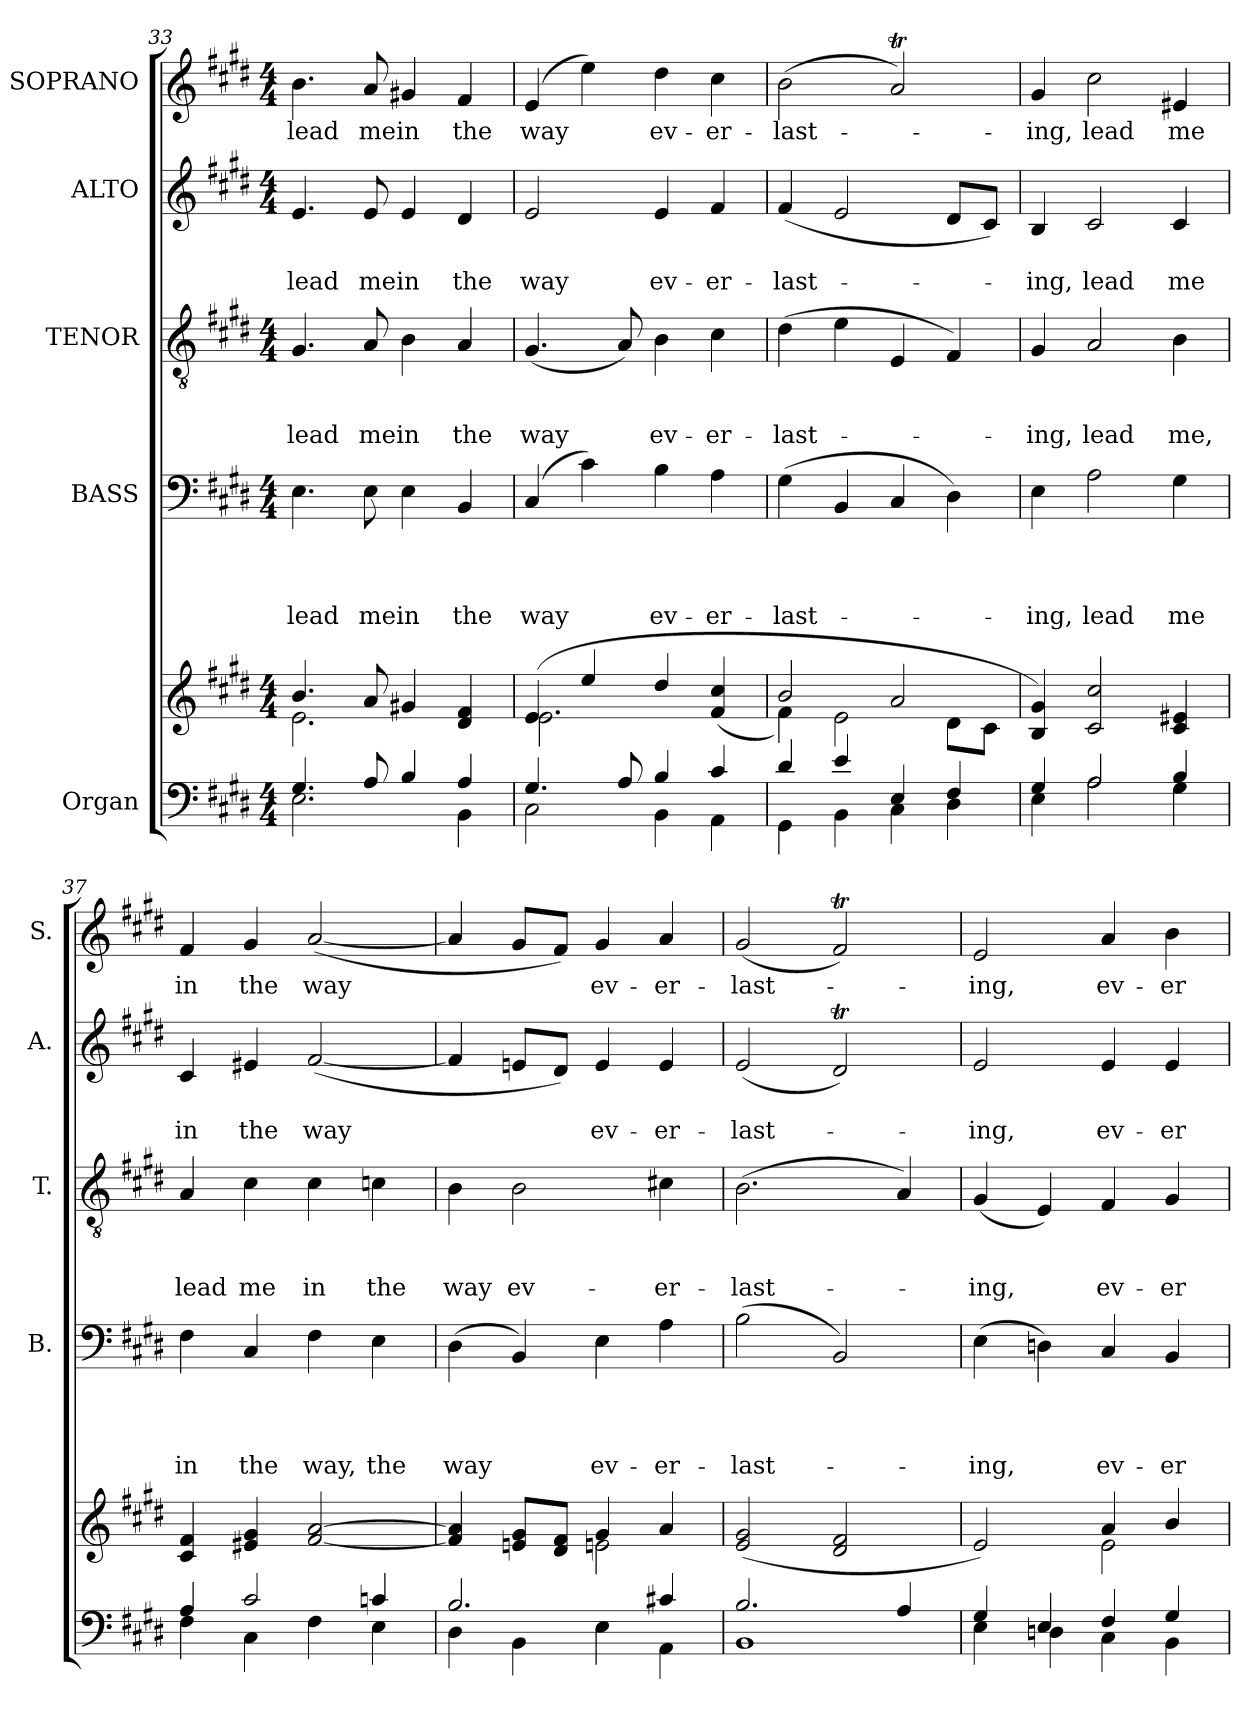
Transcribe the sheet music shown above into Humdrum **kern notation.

**kern	**kern	**kern	**text	**text	**text	**text	**kern	**text	**text	**text	**kern	**text	**text	**kern	**text
*part5	*part5	*part4	*part4	*part4	*part4	*part4	*part3	*part3	*part3	*part3	*part2	*part2	*part2	*part1	*part1
*staff6	*staff5	*staff4	*staff4	*staff4	*staff4	*staff4	*staff3	*staff3	*staff3	*staff3	*staff2	*staff2	*staff2	*staff1	*staff1
*I"Organ	*	*I"BASS	*	*	*	*	*I"TENOR	*	*	*	*I"ALTO	*	*	*I"SOPRANO	*
*	*	*I'B.	*	*	*	*	*I'T.	*	*	*	*I'A.	*	*	*I'S.	*
*clefF4	*clefG2	*clefF4	*	*	*	*	*clefGv2	*	*	*	*clefG2	*	*	*clefG2	*
*k[f#c#g#d#]	*k[f#c#g#d#]	*k[f#c#g#d#]	*	*	*	*	*k[f#c#g#d#]	*	*	*	*k[f#c#g#d#]	*	*	*k[f#c#g#d#]	*
*E:	*E:	*E:	*	*	*	*	*E:	*	*	*	*E:	*	*	*E:	*
*M4/4	*M4/4	*M4/4	*	*	*	*	*M4/4	*	*	*	*M4/4	*	*	*M4/4	*
=33	=33	=33	=33	=33	=33	=33	=33	=33	=33	=33	=33	=33	=33	=33	=33
*^	*^	*	*	*	*	*	*	*	*	*	*	*	*	*	*
!	!	!	!	!	!	!	!	!LO:LY:b	!	!	!	!LO:LY:b	!	!	!LO:LY:b	!	!LO:LY:b
4.G#/	2.E\	4.b/	2.e\	4.E\	.	.	.	lead	4.G#/	.	.	lead	4.e/	.	lead	4.b\	lead
!	!	!	!	!	!	!	!	!LO:LY:b	!	!	!	!LO:LY:b	!	!	!LO:LY:b	!	!LO:LY:b
8A/	.	8a/	.	8E\	.	.	.	me	8A/	.	.	me	8e/	.	me	8a/	me
!	!	!	!	!	!	!	!	!LO:LY:b	!	!	!	!LO:LY:b	!	!	!LO:LY:b	!	!LO:LY:b
4B/	.	4g#X/	.	4E\	.	.	.	in	4B\	.	.	in	4e/	.	in	4g#X/	in
!	!	!	!	!	!	!	!	!LO:LY:b	!	!	!	!LO:LY:b	!	!	!LO:LY:b	!	!LO:LY:b
4A/	4BB\	4d#/ 4f#/	4ryy	4BB/	.	.	.	the	4A/	.	.	the	4d#/	.	the	4f#/	the
!!LO:LB:g=z
=34	=34	=34	=34	=34	=34	=34	=34	=34	=34	=34	=34	=34	=34	=34	=34	=34	=34
!	!	!	!	!	!	!	!	!LO:LY:b	!	!	!	!LO:LY:b	!	!	!LO:LY:b	!	!LO:LY:b
4.G#/	2C#\	(4e/	2.e\	(4C#/	.	.	.	way	(<4.G#/	.	.	way	2e/	.	way	(4e/	way
.	.	4ee/	.	4c#\)	.	.	.	.	.	.	.	.	.	.	.	4ee\)	.
8A/	.	.	.	.	.	.	.	.	8A/)	.	.	.	.	.	.	.	.
!	!	!	!	!	!	!	!	!LO:LY:b	!	!	!	!LO:LY:b	!	!	!LO:LY:b	!	!LO:LY:b
4B/	4BB\	4dd#/	.	4B\	.	.	.	ev-	4B\	.	.	ev-	4e/	.	ev-	4dd#\	ev-
!	!	!	!	!	!	!	!	!LO:LY:b	!	!	!	!LO:LY:b	!	!	!LO:LY:b	!	!LO:LY:b
4c#/	4AA\	(<4f#/ 4cc#/	4ryy	4A\	.	.	.	-er-	4c#\	.	.	-er-	4f#/	.	-er-	4cc#\	-er-
=35	=35	=35	=35	=35	=35	=35	=35	=35	=35	=35	=35	=35	=35	=35	=35	=35	=35
!	!	!	!	!	!	!	!	!LO:LY:b	!	!	!	!LO:LY:b	!	!	!LO:LY:b	!	!LO:LY:b
4GG#\	4d#/	2b/	4f#\)	(>4G#\	.	.	.	-last-	(>4d#\	.	.	-last-	(<4f#/	.	-last-	(>2b\	-last-
4BB\	4e/	.	2e\	4BB/	.	.	.	.	4e\	.	.	.	2e/	.	.	.	.
4E/	4C#\	2a/	.	4C#/	.	.	.	.	4E/	.	.	.	.	.	.	2aT/)	.
4D#\	4F#/	.	8d#\L	4D#\)	.	.	.	.	4F#/)	.	.	.	8d#/L	.	.	.	.
.	.	.	8c#\J	.	.	.	.	.	.	.	.	.	8c#/J)	.	.	.	.
=36	=36	=36	=36	=36	=36	=36	=36	=36	=36	=36	=36	=36	=36	=36	=36	=36	=36
!	!	!	!	!	!	!	!	!LO:LY:b	!	!	!	!LO:LY:b	!	!	!LO:LY:b	!	!LO:LY:b
*	*	*v	*v	*	*	*	*	*	*	*	*	*	*	*	*	*	*
4G#/	4E\	4B/ 4g#/)	4E\	.	.	.	-ing,	4G#/	.	.	-ing,	4B/	.	-ing,	4g#/	-ing,
!	!	!	!	!	!	!	!LO:LY:b	!	!	!	!LO:LY:b	!	!	!LO:LY:b	!	!LO:LY:b
2A/	2A\	2c#/ 2cc#/	2A\	.	.	.	lead	2A/	.	.	lead	2c#/	.	lead	2cc#\	lead
!	!	!	!	!	!	!	!LO:LY:b	!	!	!	!LO:LY:b	!	!	!LO:LY:b	!	!LO:LY:b
4B/	4G#\	4c#/ 4e#X/	4G#\	.	.	.	me	4B\	.	.	me,	4c#/	.	me	4e#X/	me
=37	=37	=37	=37	=37	=37	=37	=37	=37	=37	=37	=37	=37	=37	=37	=37	=37
!	!	!	!	!	!	!	!LO:LY:b	!	!	!	!LO:LY:b	!	!	!LO:LY:b	!	!LO:LY:b
4A/	4F#\	4c#/ 4f#/	4F#\	.	.	.	in	4A/	.	.	lead	4c#/	.	in	4f#/	in
!	!	!	!	!	!	!	!LO:LY:b	!	!	!	!LO:LY:b	!	!	!LO:LY:b	!	!LO:LY:b
2c#/	4C#\	4e#X/ 4g#/	4C#/	.	.	.	the	4c#\	.	.	me	4e#X/	.	the	4g#/	the
!	!	!	!	!	!	!	!LO:LY:b	!	!	!	!LO:LY:b	!	!	!LO:LY:b	!	!LO:LY:b
.	4F#\	[<2f#/ [>2a/	4F#\	.	.	.	way,	4c#\	.	.	in	(<[<2f#/	.	way	(<[<2a/	way
!	!	!	!	!	!	!	!LO:LY:b	!	!	!	!LO:LY:b	!	!	!	!	!
4cn/	4E\	.	4E\	.	.	.	the	4cn\	.	.	the	.	.	.	.	.
=38	=38	=38	=38	=38	=38	=38	=38	=38	=38	=38	=38	=38	=38	=38	=38	=38
*	*	*^	*	*	*	*	*	*	*	*	*	*	*	*	*	*
!	!	!	!	!	!	!	!	!LO:LY:b	!	!	!	!LO:LY:b	!	!	!	!	!
2.B/	4D#\	4f#/] 4a/]	2ryy	(>4D#\	.	.	.	way	4B\	.	.	way	4f#/]	.	.	4a/]	.
!	!	!	!	!	!	!	!	!	!	!	!	!LO:LY:b	!	!	!	!	!
.	4BB\	8en/ 8g#/L	.	4BB/)	.	.	.	.	2B\	.	.	ev-	8en/L	.	.	8g#/L	.
.	.	8d#/ 8f#/J	.	.	.	.	.	.	.	.	.	.	8d#/J)	.	.	8f#/J)	.
!	!	!	!	!	!	!	!	!LO:LY:b	!	!	!	!	!	!	!LO:LY:b	!	!LO:LY:b
.	4E\	4g#/	2en\	4E\	.	.	.	ev-	.	.	.	.	4e/	.	ev-	4g#/	ev-
!	!	!	!	!	!	!	!	!LO:LY:b	!	!	!	!LO:LY:b	!	!	!LO:LY:b	!	!LO:LY:b
4c#X/	4AA\	4a/	.	4A\	.	.	.	-er-	4c#X\	.	.	-er-	4e/	.	-er-	4a/	-er-
*	*	*v	*v	*	*	*	*	*	*	*	*	*	*	*	*	*	*
!!LO:PB:g=z
=39	=39	=39	=39	=39	=39	=39	=39	=39	=39	=39	=39	=39	=39	=39	=39	=39
!	!	!	!	!	!	!	!LO:LY:b	!	!	!	!LO:LY:b	!	!	!LO:LY:b	!	!LO:LY:b
2.B/	1BB	(<2e/ 2g#/	(>2B\	.	.	.	-last-	(>2.B\	.	.	-last-	(<2e/	.	-last-	(<2g#/	-last-
.	.	2d#/ 2f#/	2BB/)	.	.	.	.	.	.	.	.	2d#t/)	.	.	2f#T/)	.
4A/	.	.	.	.	.	.	.	4A/)	.	.	.	.	.	.	.	.
=40	=40	=40	=40	=40	=40	=40	=40	=40	=40	=40	=40	=40	=40	=40	=40	=40
*	*	*^	*	*	*	*	*	*	*	*	*	*	*	*	*	*
!	!	!	!	!	!	!	!	!LO:LY:b	!	!	!	!LO:LY:b	!	!	!LO:LY:b	!	!LO:LY:b
4G#/	4E\	2e/)	2ryy	(>4E\	.	.	.	-ing,	(<4G#/	.	.	-ing,	2e/	.	-ing,	2e/	-ing,
4E/	4Dn\	.	.	4Dn\)	.	.	.	.	4E/)	.	.	.	.	.	.	.	.
!	!	!	!	!	!	!	!	!LO:LY:b	!	!	!	!LO:LY:b	!	!	!LO:LY:b	!	!LO:LY:b
4F#/	4C#\	4a/	2e\	4C#/	.	.	.	ev-	4F#/	.	.	ev-	4e/	.	ev-	4a/	ev-
!	!	!	!	!	!	!	!	!LO:LY:b	!	!	!	!LO:LY:b	!	!	!LO:LY:b	!	!LO:LY:b
4G#/	4BB\	4b/	.	4BB/	.	.	.	-er-	4G#/	.	.	-er-	4e/	.	-er-	4b\	-er-
*v	*v	*	*	*	*	*	*	*	*	*	*	*	*	*	*	*	*
*	*v	*v	*	*	*	*	*	*	*	*	*	*	*	*	*	*
=	=	=	=	=	=	=	=	=	=	=	=	=	=	=	=
*-	*-	*-	*-	*-	*-	*-	*-	*-	*-	*-	*-	*-	*-	*-	*-
